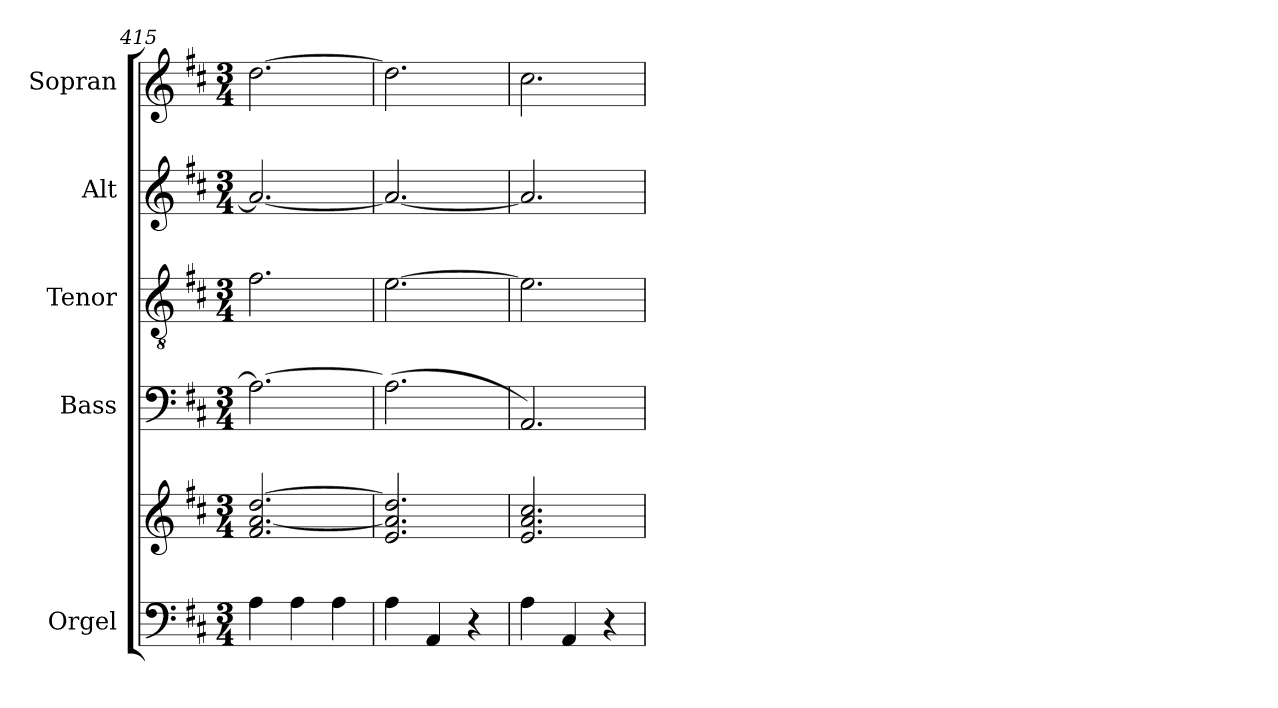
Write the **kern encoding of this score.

**kern	**kern	**kern	**kern	**kern	**kern
*part5	*part5	*part4	*part3	*part2	*part1
*staff6	*staff5	*staff4	*staff3	*staff2	*staff1
*I"Orgel	*	*I"Bass	*I"Tenor	*I"Alt	*I"Sopran
*I'Org.	*	*I'B	*I'T	*I'A	*I'S
*clefF4	*clefG2	*clefF4	*clefGv2	*clefG2	*clefG2
*k[f#c#]	*k[f#c#]	*k[f#c#]	*k[f#c#]	*k[f#c#]	*k[f#c#]
*D:	*D:	*D:	*D:	*D:	*D:
*M3/4	*M3/4	*M3/4	*M3/4	*M3/4	*M3/4
=415	=415	=415	=415	=415	=415
4A\	2.f#/ [2.a/ [2.dd/	2.A\_	2.f#\	2.a/_	[2.dd\
4A\	.	.	.	.	.
4A\	.	.	.	.	.
=416	=416	=416	=416	=416	=416
4A\	2.e/ 2.a/] 2.dd/]	(>2.A\]	[2.e\	2.a/_	2.dd\]
4AA/	.	.	.	.	.
4r	.	.	.	.	.
=417	=417	=417	=417	=417	=417
4A\	2.e/ 2.a/ 2.cc#/	2.AA/)	2.e\]	2.a/]	2.cc#\
4AA/	.	.	.	.	.
4r	.	.	.	.	.
=	=	=	=	=	=
*-	*-	*-	*-	*-	*-
